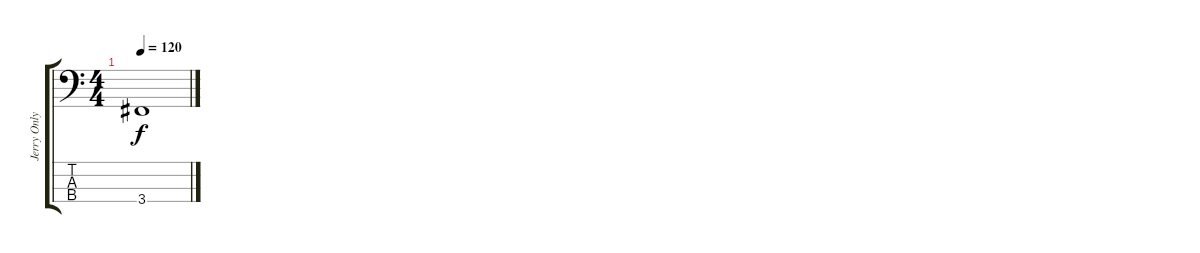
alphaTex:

\track ("Jerry Only" "Jerry Only") {instrument distortionguitar}
\staff {score tabs}
\tuning (Gb2 Db2 Ab1 Eb1) {hide}
\ts (4 4)
\tempo 120
\clef f4
\ks c
3.4.1{dy f}
